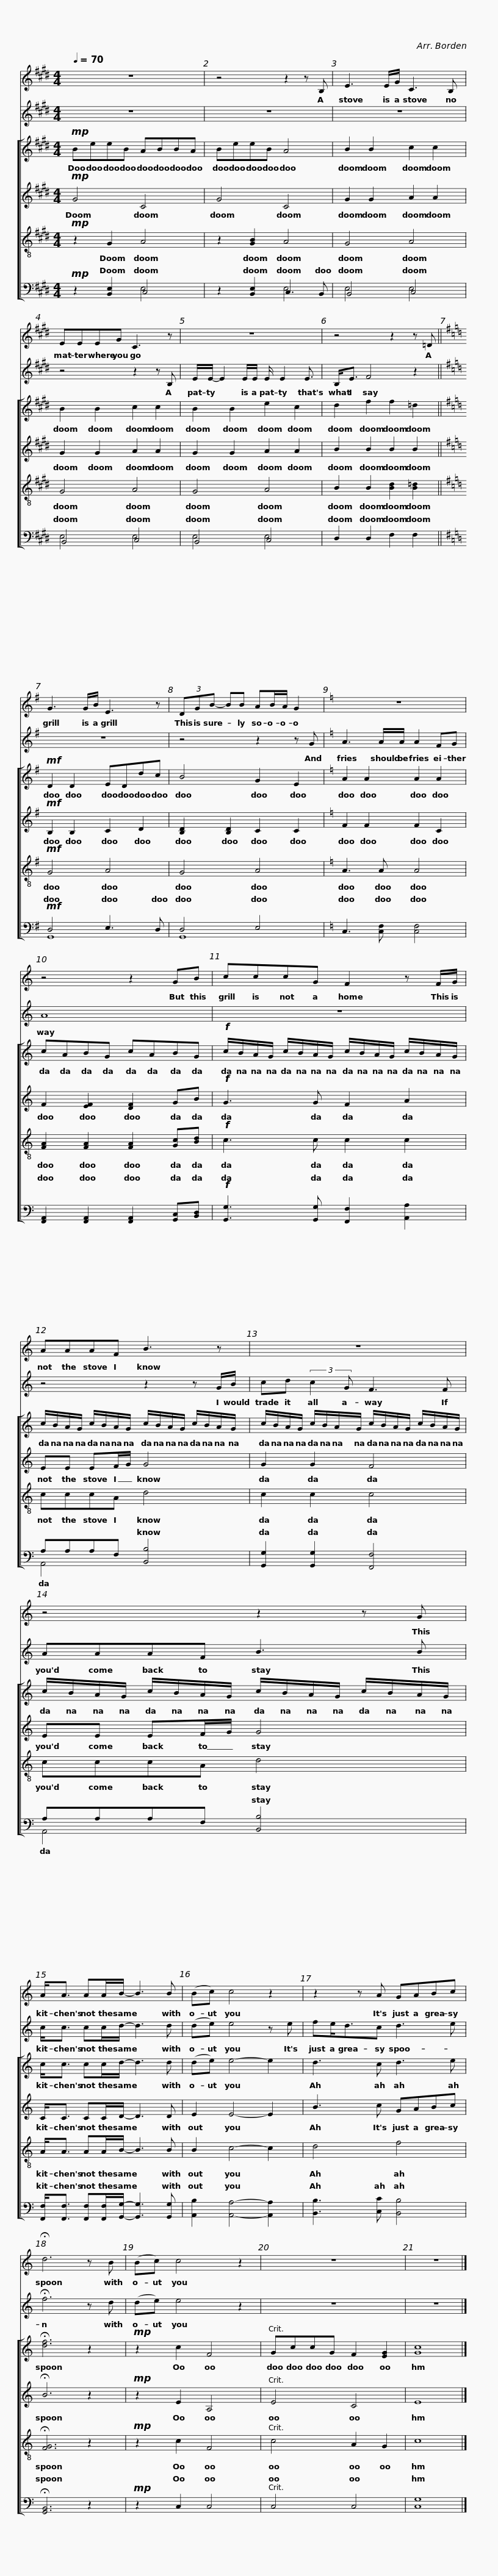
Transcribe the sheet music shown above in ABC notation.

X:1
%%score 1 2 [ 3 4 5 ( 6 7 ) ]
L:1/8
Q:1/4=70
M:4/4
I:linebreak $
K:E
V:1 treble
V:2 treble
V:3 treble
V:4 treble
V:5 treble-8
V:6 bass
V:7 bass
V:1
 z8 | z4 z2 z B, | E3 E/G/ C3 B, |$ EEEG C3 z | z8 | %5
 z4 z2 z =D ||$[K:G] G3 G/B/ E3 z | (3DGB- BB AB/A/ G2 |[K:C] z8 | z4 z2 GB |$ %10
 cccG F2 z F/G/ | AAAF B3 z |$ z8 | z4 z2 z G |$ A<A AA/B/- B3 B | %15
 (Bc) c4 z2 | z2 z A GABc | !fermata!d6 z B | (Bc) c4 z2 |$ z8 | %20
 z8 |] %21
V:2
 z8 | z8 | z8 |$ z4 z2 z B, | E/E/- E2 E/E/ E/ E2 E3/2 | %5
 B,<E F4 z2 ||$[K:G] z8 | z4 z2 z G |[K:C] A3 A/A/ A2 FG | A8 |$ %10
 z8 | z4 z2 z G/B/ |$ cd (3:2:2c2 G F3 F | AAAF B3 B |$ c<c cc/d/- d3 d | %15
 (de) e4 z e | fe<dc d3 e | !fermata!f6 z d | (de) e4 z2 |$ z8 | %20
 z8 |] %21
V:3
!mp! BeeB ABBA | BeeB A4 | B2 B2 c2 c2 |$ B2 B2 c2 c2 | B2 B2 e2 c2 | %5
 d2 f2 f2 =d2 ||$[K:G]!mf! D2 D2 EDdc | B4 G2 E2 |[K:C] A2 A2 A2 A2 | cABG cABG |$ %10
!f! c/B/A/G/ c/B/A/G/ c/B/A/G/ c/B/A/G/ | c/B/A/G/ c/B/A/G/ c/B/A/G/ c/B/A/G/ |$ c/B/A/G/ c/B/A/G/ c/B/A/G/ c/B/A/G/ | c/B/A/G/ c/B/A/G/ c/B/A/G/ c/B/A/G/ |$ c<c cc/d/- d3 d | %15
 (de) e4- e2 | d3 c d3 e | !fermata![df]6 z2 |!mp! z2 c2 F4 |$ GccG F2 [EG]2 | %20
 [Gc]8 |] %21
V:4
!mp! G4 C4 | G4 C4 | G2 G2 A2 A2 |$ G2 G2 A2 A2 | G2 G2 A2 A2 | %5
 B2 B2 B2 B2 ||$[K:G]!mf! B,2 B,2 C2 D2 | [B,D]2 [B,D]2 C2 C2 |[K:C] F2 F2 F2 C2 | F2 [EF]2 [DF]2 GB |$ %10
!f! G3 G F2 A2 | EE EF/G/ G4 |$ G2 G2 F4 | EE EF/G/ G4 |$ C<C CC/D/- D3 D | %15
 E2 E4- E2 | B3 c GABc | !fermata!B6 z2 |!mp! z2 E2 A,4 |$ E4 C4 | %20
 E8 |] %21
V:5
!mp! z2 G2 A4 | z2 [GB]2 A4 | G4 A4 |$ G4 A4 | G4 A4 | %5
 B2 B2 [Bd]2 [B=d]2 ||$[K:G]!mf! G4 A4 | G4 A4 |[K:C] A3 A A4 | [FA]2 [FA]2 [FA]2 [Gc][Bd] |$ %10
!f! c3 c c2 c2 | cccA d4 |$ c2 c2 c4 | cccA d4 |$ A<A AA/B/- B3 B | %15
 B2 c4- c2 | d4 f4 | !fermata![FG]6 z2 |!mp! z2 c2 F4 |$ c4 A2 G2 | %20
 c8 |] %21
V:6
!mp! z2 [B,,E,]2 C,4 | z2 [B,,E,]2 C,3 B,, | B,,4 C,4 |$ B,,4 C,4 | B,,4 C,4 | %5
 D,2 D,2 F,2 F,2 ||$[K:G]!mf! D,4 E,3 D, | D,4 E,4 |[K:C] C,3 [C,F,] [C,F,]4 | [F,,A,,]2 [F,,A,,]2 [F,,A,,]2 [G,,C,][B,,D,] |$ %10
!f! [G,,G,]3 [G,,G,] [F,,F,]2 [A,,A,]2 | A,A,A,F, [B,,B,]4 |$ [G,,G,]2 [G,,G,]2 [F,,F,]4 | A,A,A,F, [B,,B,]4 |$ [F,,F,]<[F,,F,] [F,,F,][F,,F,]/[G,,G,]/- [G,,G,]3 [G,,G,] | %15
 [A,,B,]2 [A,,A,]4- [A,,A,]2 | [B,,B,]3 [C,C] [B,,B,]4 | !fermata![G,,B,,]6 z2 |!mp! z2 C,2 C,4 |$ C,4 C,4 | %20
 [C,G,]8 |] %21
V:7
 x4 E,4 | x4 E,4 | E,4 E,4 |$ E,4 E,4 | E,4 E,4 | %5
 x8 ||$[K:G] G,,8 | G,,8 |[K:C] x8 | x8 |$ %10
 x8 | A,,4 x4 |$ x8 | A,,4 x4 |$ x8 | %15
 x8 | x8 | x8 | x8 |$ x8 | %20
 x8 |] %21
